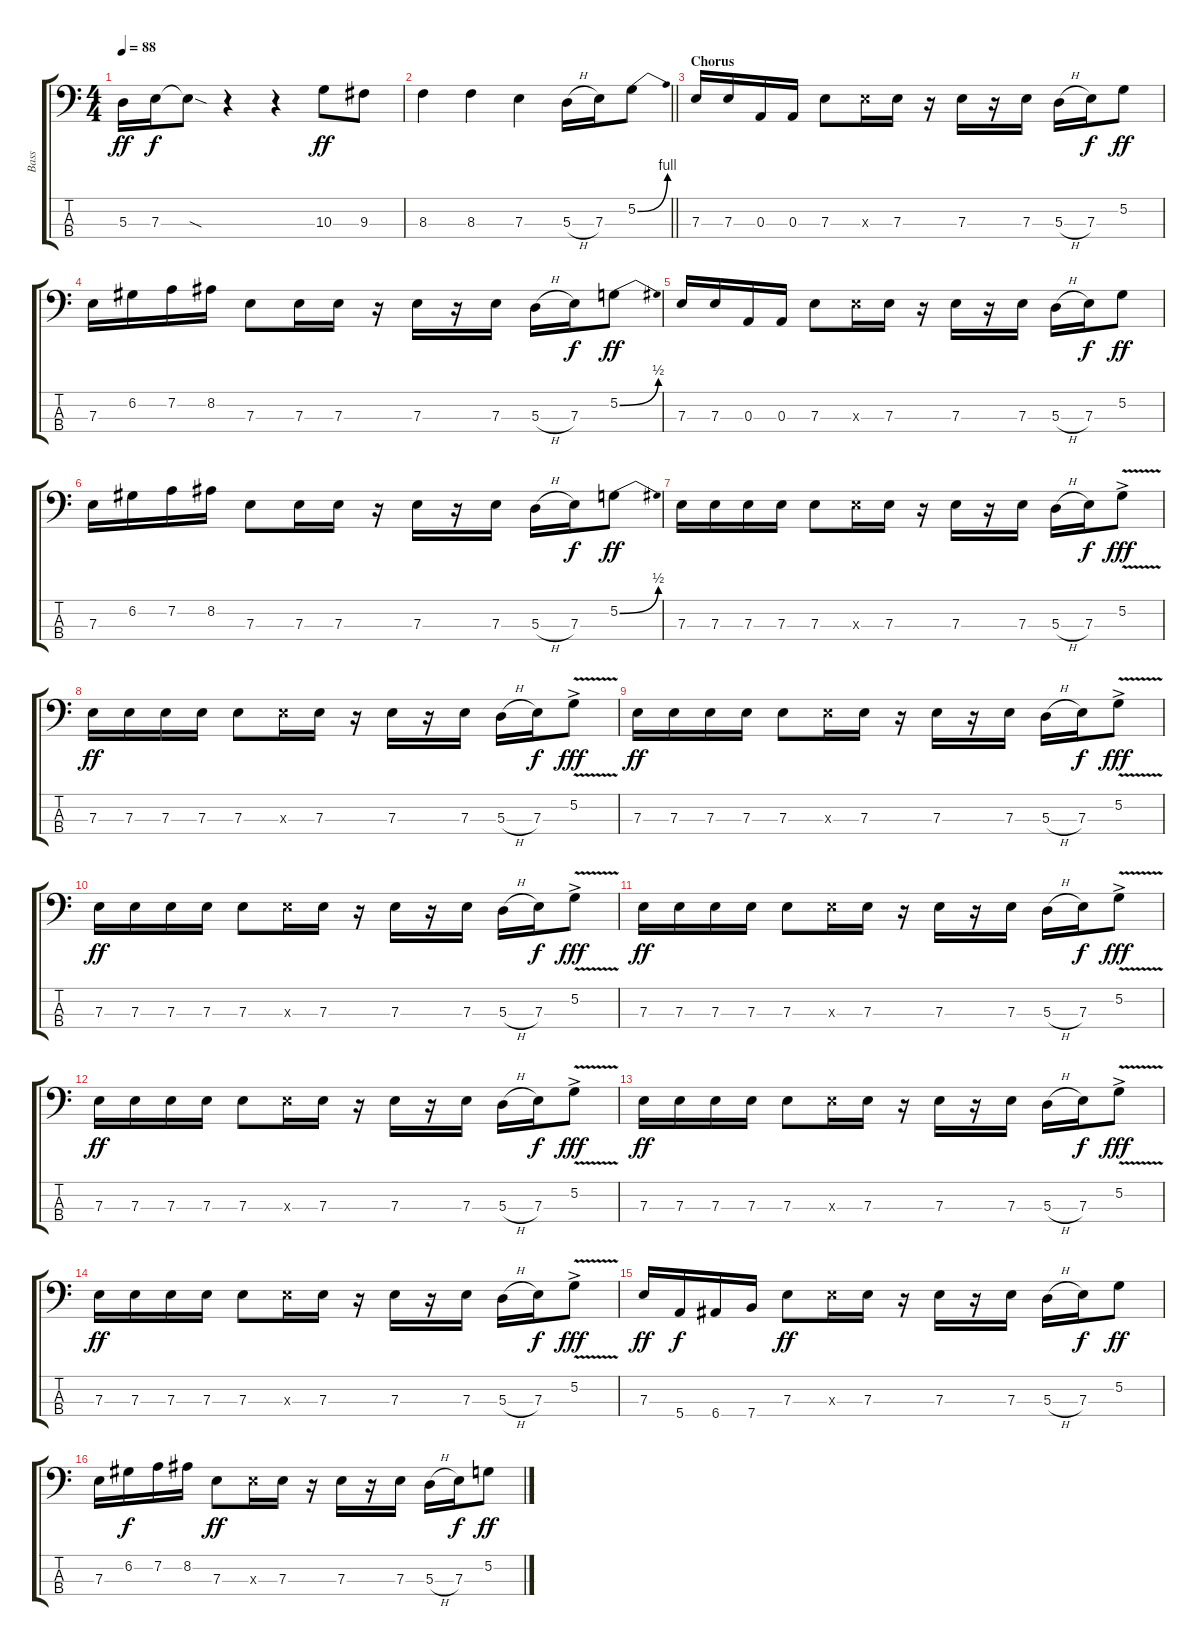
\track ("Bass" "Bass") {instrument electricbassfinger}
\staff {score tabs}
\tuning (G2 D2 A1 E1) {hide}
\ts (4 4)
\tempo 88
\clef f4
\ks c
5.3.16{dy ff} 7.3.16{dy f} 7.3{sod t}.8 r.4 r.4 10.3.8{dy ff} 9.3.8 |
\barLineRight lightlight
8.3.4 8.3.4 7.3.4 5.3{h}.16 7.3.16 5.2{be (bend 0 0 60 4)}.8 |
\section ("" "Chorus")
7.3.16 7.3.16 0.3.16 0.3.16 7.3.8 7.3{x}.16 7.3.16 r.16 7.3.16 r.16 7.3.16 5.3{h}.16 7.3.16{dy f} 5.2.8{dy ff} |
7.3.16 6.2.16 7.2.16 8.2.16 7.3.8 7.3.16 7.3.16 r.16 7.3.16 r.16 7.3.16 5.3{h}.16 7.3.16{dy f} 5.2{be (bend 0 0 60 2)}.8{dy ff} |
7.3.16 7.3.16 0.3.16 0.3.16 7.3.8 7.3{x}.16 7.3.16 r.16 7.3.16 r.16 7.3.16 5.3{h}.16 7.3.16{dy f} 5.2.8{dy ff} |
7.3.16 6.2.16 7.2.16 8.2.16 7.3.8 7.3.16 7.3.16 r.16 7.3.16 r.16 7.3.16 5.3{h}.16 7.3.16{dy f} 5.2{be (bend 0 0 60 2)}.8{dy ff} |
7.3.16 7.3.16 7.3.16 7.3.16 7.3.8 7.3{x}.16 7.3.16 r.16 7.3.16 r.16 7.3.16 5.3{h}.16 7.3.16{dy f} 5.2{v ac}.8{dy fff} |
7.3.16{dy ff} 7.3.16 7.3.16 7.3.16 7.3.8 7.3{x}.16 7.3.16 r.16 7.3.16 r.16 7.3.16 5.3{h}.16 7.3.16{dy f} 5.2{v ac}.8{dy fff} |
7.3.16{dy ff} 7.3.16 7.3.16 7.3.16 7.3.8 7.3{x}.16 7.3.16 r.16 7.3.16 r.16 7.3.16 5.3{h}.16 7.3.16{dy f} 5.2{v ac}.8{dy fff} |
7.3.16{dy ff} 7.3.16 7.3.16 7.3.16 7.3.8 7.3{x}.16 7.3.16 r.16 7.3.16 r.16 7.3.16 5.3{h}.16 7.3.16{dy f} 5.2{v ac}.8{dy fff} |
7.3.16{dy ff} 7.3.16 7.3.16 7.3.16 7.3.8 7.3{x}.16 7.3.16 r.16 7.3.16 r.16 7.3.16 5.3{h}.16 7.3.16{dy f} 5.2{v ac}.8{dy fff} |
7.3.16{dy ff} 7.3.16 7.3.16 7.3.16 7.3.8 7.3{x}.16 7.3.16 r.16 7.3.16 r.16 7.3.16 5.3{h}.16 7.3.16{dy f} 5.2{v ac}.8{dy fff} |
7.3.16{dy ff} 7.3.16 7.3.16 7.3.16 7.3.8 7.3{x}.16 7.3.16 r.16 7.3.16 r.16 7.3.16 5.3{h}.16 7.3.16{dy f} 5.2{v ac}.8{dy fff} |
7.3.16{dy ff} 7.3.16 7.3.16 7.3.16 7.3.8 7.3{x}.16 7.3.16 r.16 7.3.16 r.16 7.3.16 5.3{h}.16 7.3.16{dy f} 5.2{v ac}.8{dy fff} |
7.3.16{dy ff} 5.4.16{dy f} 6.4.16 7.4.16 7.3.8{dy ff} 7.3{x}.16 7.3.16 r.16 7.3.16 r.16 7.3.16 5.3{h}.16 7.3.16{dy f} 5.2.8{dy ff} |
7.3.16 6.2.16{dy f} 7.2.16 8.2.16 7.3.8{dy ff} 7.3{x}.16 7.3.16 r.16 7.3.16 r.16 7.3.16 5.3{h}.16 7.3.16{dy f} 5.2.8{dy ff}
